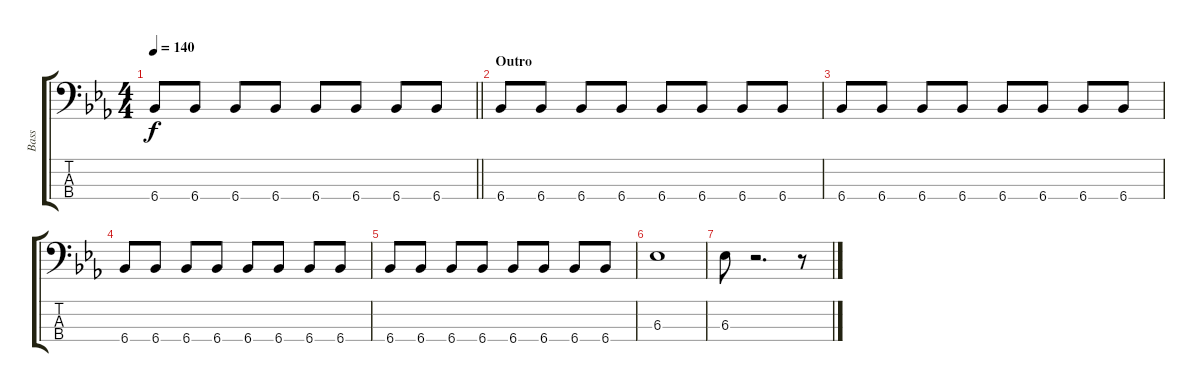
\track ("Bass" "Bass") {instrument electricbassfinger}
\staff {score tabs}
\tuning (G2 D2 A1 E1) {hide}
\ts (4 4)
\tempo 140
\clef f4
\barLineRight lightlight
\ks eb
6.4{t}.8{dy f} 6.4.8 6.4.8 6.4.8 6.4.8 6.4.8 6.4.8 6.4.8 |
\section ("" "Outro")
6.4.8 6.4.8 6.4.8 6.4.8 6.4.8 6.4.8 6.4.8 6.4.8 |
6.4.8 6.4.8 6.4.8 6.4.8 6.4.8 6.4.8 6.4.8 6.4.8 |
6.4.8 6.4.8 6.4.8 6.4.8 6.4.8 6.4.8 6.4.8 6.4.8 |
6.4.8 6.4.8 6.4.8 6.4.8 6.4.8 6.4.8 6.4.8 6.4.8 |
6.3.1 |
6.3.8 r.2{d} r.8
